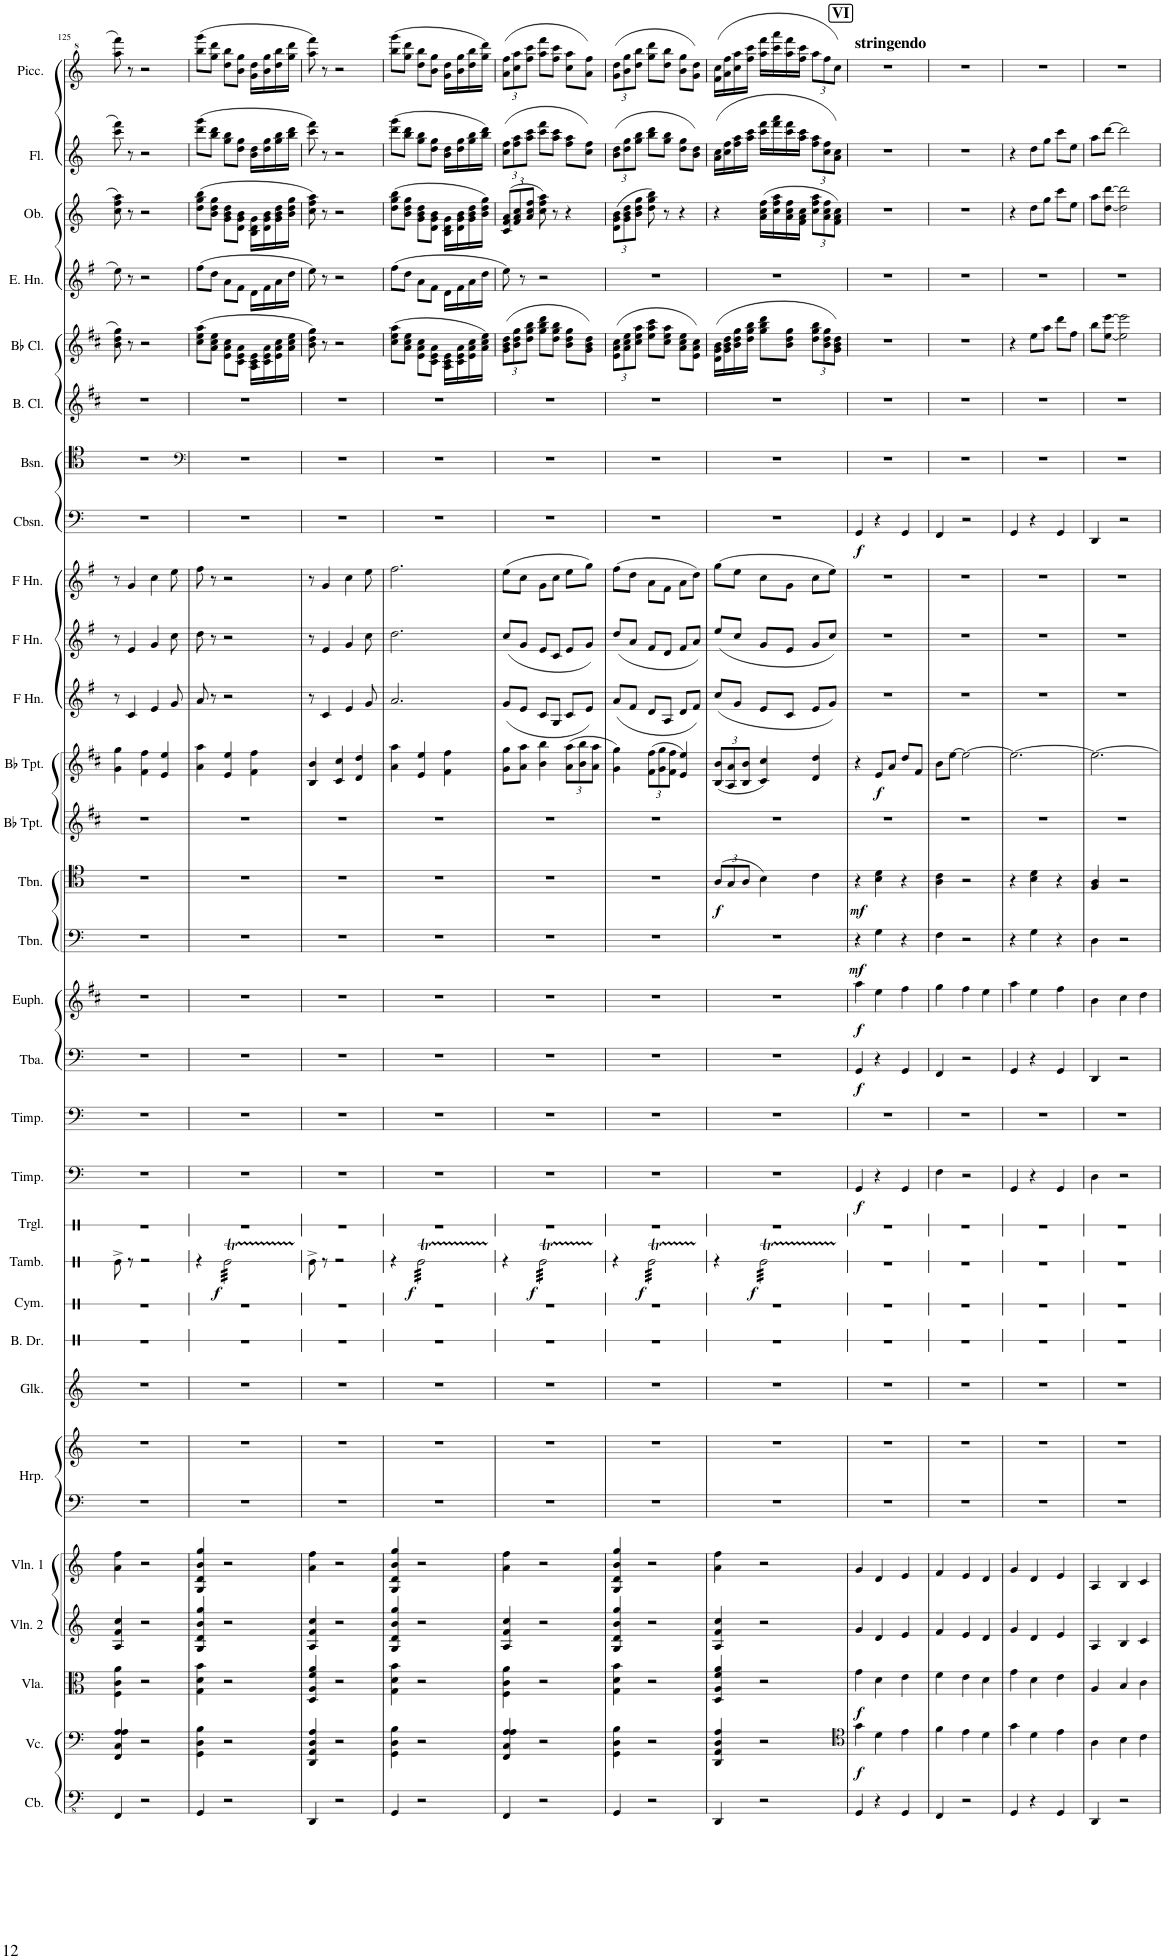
**kern	**kern	**dynam	**kern	**dynam	**kern	**kern	**kern	**kern	**kern	**kern	**kern	**kern	**dynam	**kern	**kern	**dynam	**kern	**kern	**dynam	**kern	**dynam	**kern	**dynam	**kern	**dynam	**kern	**kern	**dynam	**kern	**kern	**kern	**kern	**dynam	**kern	**kern	**kern	**kern	**kern	**kern	**kern
*part30	*part29	*part29	*part28	*part28	*part27	*part26	*part25	*part25	*part24	*part23	*part22	*part21	*part21	*part20	*part19	*part19	*part18	*part17	*part17	*part16	*part16	*part15	*part15	*part14	*part14	*part13	*part12	*part12	*part11	*part10	*part9	*part8	*part8	*part7	*part6	*part5	*part4	*part3	*part2	*part1
*staff31	*staff30	*staff30	*staff29	*staff29	*staff28	*staff27	*staff26	*staff25	*staff24	*staff23	*staff22	*staff21	*staff21	*staff20	*staff19	*staff19	*staff18	*staff17	*staff17	*staff16	*staff16	*staff15	*staff15	*staff14	*staff14	*staff13	*staff12	*staff12	*staff11	*staff10	*staff9	*staff8	*staff8	*staff7	*staff6	*staff5	*staff4	*staff3	*staff2	*staff1
*I"Contrabass	*I"Violoncellos	*	*I"Violas	*	*I"Violins 2	*I"Violins 1	*I"Harps	*	*I"Glockenspiel	*I"Bass Drum	*I"Cymbal	*I"Tambourine	*	*I"Triangle	*I"Timpani	*	*I"Timpani	*I"Tuba	*	*I"Euphonium	*	*I"Bass Trombone	*	*I"Tenor Trombones	*	*I"Bb Trumpet III IV	*I"Bb Trumpet I II	*	*I"F Horn V VI	*I"F Horn III IV	*I"F Horn I II	*I"Contrabassoon	*	*I"Bassoons	*I"Bass Clarinet	*I"Bb Clarinets	*I"English Horn	*I"Oboes	*I"Flutes	*I"Piccolos
*I'Cb.	*I'Vc.	*	*I'Vla.	*	*I'Vln. 2	*I'Vln. 1	*I'Hrp.	*	*I'Glk.	*I'B. Dr.	*I'Cym.	*I'Tamb.	*	*I'Trgl.	*I'Timp.	*	*I'Timp.	*I'Tba.	*	*I'Euph.	*	*I'Tbn.	*	*I'Tbn.	*	*I'Bb Tpt.	*I'Bb Tpt.	*	*I'F Hn.	*I'F Hn.	*I'F Hn.	*I'Cbsn.	*	*I'Bsn.	*I'B. Cl.	*I'Bb Cl.	*I'E. Hn.	*I'Ob.	*I'Fl.	*I'Picc.
!!LO:PB:g=z
*clefFv4	*clefF4	*	*clefC3	*	*clefG2	*clefG2	*clefF4	*clefG2	*clefG2	*clefX	*clefX	*clefX	*	*clefX	*clefF4	*	*clefF4	*clefF4	*	*clefG2	*	*clefF4	*	*clefC4	*	*clefG2	*clefG2	*	*clefG2	*clefG2	*clefG2	*clefF4	*	*clefC4	*clefG2	*clefG2	*clefG2	*clefG2	*clefG2	*clefG^2
*Trd7c12	*	*	*	*	*	*	*	*	*Trd-14c-24	*	*	*	*	*	*	*	*	*	*	*Trd8c14	*	*	*	*	*	*Trd1c2	*Trd1c2	*	*Trd4c7	*Trd4c7	*Trd4c7	*Trd7c12	*	*	*Trd8c14	*Trd1c2	*Trd4c7	*	*	*Trd-7c-12
*k[]	*k[]	*	*k[]	*	*k[]	*k[]	*k[]	*k[]	*k[]	*k[]	*k[]	*k[]	*	*k[]	*k[]	*	*k[]	*k[]	*	*k[f#c#]	*	*k[]	*	*k[]	*	*k[f#c#]	*k[f#c#]	*	*k[f#]	*k[f#]	*k[f#]	*k[]	*	*k[]	*k[f#c#]	*k[f#c#]	*k[f#]	*k[]	*k[]	*k[]
*M3/4	*M3/4	*	*M3/4	*	*M3/4	*M3/4	*M3/4	*M3/4	*M3/4	*M3/4	*M3/4	*M3/4	*	*M3/4	*M3/4	*	*M3/4	*M3/4	*	*M3/4	*	*M3/4	*	*M3/4	*	*M3/4	*M3/4	*	*M3/4	*M3/4	*M3/4	*M3/4	*	*M3/4	*M3/4	*M3/4	*M3/4	*M3/4	*M3/4	*M3/4
=125	=125	=125	=125	=125	=125	=125	=125	=125	=125	=125	=125	=125	=125	=125	=125	=125	=125	=125	=125	=125	=125	=125	=125	=125	=125	=125	=125	=125	=125	=125	=125	=125	=125	=125	=125	=125	=125	=125	=125	=125
4FFF/	4FF/ 4C/ 4A/ 4A/	.	4F\ 4c\ 4a\	.	4A/ 4f/ 4cc/	4a\ 4ff\	2.r	2.r	2.r	2.r	2.r	8Re^\	.	2.r	2.r	.	2.r	2.r	.	2.r	.	2.r	.	2.r	.	2.r	4g\ 4gg\	.	8r	8r	8r	2.r	.	2.r	2.r	8b\ 8dd\ 8gg\	8ee\	8cc\ 8ff\ 8aa\	8ccc\ 8fff\	8aaa\ 8ffff\
.	.	.	.	.	.	.	.	.	.	.	.	8r	.	.	.	.	.	.	.	.	.	.	.	.	.	.	.	.	4c/	4e/	4g/	.	.	.	.	8r	8r	8r	8r	8r
2r	2r	.	2r	.	2r	2r	.	.	.	.	.	2r	.	.	.	.	.	.	.	.	.	.	.	.	.	.	4f#\ 4ff#\	.	.	.	.	.	.	.	.	2r	2r	2r	2r	2r
.	.	.	.	.	.	.	.	.	.	.	.	.	.	.	.	.	.	.	.	.	.	.	.	.	.	.	.	.	4e/	4g/	4cc\	.	.	.	.	.	.	.	.	.
.	.	.	.	.	.	.	.	.	.	.	.	.	.	.	.	.	.	.	.	.	.	.	.	.	.	.	4e/ 4ee/	.	.	.	.	.	.	.	.	.	.	.	.	.
.	.	.	.	.	.	.	.	.	.	.	.	.	.	.	.	.	.	.	.	.	.	.	.	.	.	.	.	.	8g/	8cc\	8ee\	.	.	.	.	.	.	.	.	.
=126	=126	=126	=126	=126	=126	=126	=126	=126	=126	=126	=126	=126	=126	=126	=126	=126	=126	=126	=126	=126	=126	=126	=126	=126	=126	=126	=126	=126	=126	=126	=126	=126	=126	=126	=126	=126	=126	=126	=126	=126
*	*	*	*	*	*	*	*	*	*	*	*	*	*	*	*	*	*	*	*	*	*	*	*	*	*	*	*	*	*	*	*	*	*	*clefF4	*	*	*	*	*	*
4GGG/	4GG\ 4D\ 4B\	.	4G\ 4d\ 4b\	.	4G/ 4d/ 4b/ 4gg/	4G/ 4d/ 4b/ 4gg/	2.r	2.r	2.r	2.r	2.r	4r	.	2.r	2.r	.	2.r	2.r	.	2.r	.	2.r	.	2.r	.	2.r	4a\ 4aa\	.	8a/	8dd\	8ff#\	2.r	.	2.r	2.r	(8cc#\ 8ee\ 8aa\L	(8ff#\L	(8dd\ 8gg\ 8bb\L	(8ddd\ 8ggg\L	(8bbb\ 8gggg\L
.	.	.	.	.	.	.	.	.	.	.	.	.	.	.	.	.	.	.	.	.	.	.	.	.	.	.	.	.	8r	8r	8r	.	.	.	.	8a\ 8cc#\ 8ee\J	8dd\J	8b\ 8dd\ 8gg\J	8bb\ 8ddd\J	8ggg\ 8dddd\J
!	!	!	!	!	!	!	!	!	!	!	!	!	!LO:DY:b	!	!	!	!	!	!	!	!	!	!	!	!	!	!	!	!	!	!	!	!	!	!	!	!	!	!	!
*	*	*	*	*	*	*	*	*	*	*	*	*tremolo	*	*	*	*	*	*	*	*	*	*	*	*	*	*	*	*	*	*	*	*	*	*	*	*	*	*	*	*
2r	2r	.	2r	.	2r	2r	.	.	.	.	.	32Ret\LLL	f	.	.	.	.	.	.	.	.	.	.	.	.	.	4e/ 4ee/	.	2r	2r	2r	.	.	.	.	8e\ 8a\ 8cc#\L	8a\L	8g\ 8b\ 8dd\L	8gg\ 8bb\L	8ddd\ 8bbb\L
.	.	.	.	.	.	.	.	.	.	.	.	32Ret\	.	.	.	.	.	.	.	.	.	.	.	.	.	.	.	.	.	.	.	.	.	.	.	.	.	.	.	.
.	.	.	.	.	.	.	.	.	.	.	.	32Ret\	.	.	.	.	.	.	.	.	.	.	.	.	.	.	.	.	.	.	.	.	.	.	.	.	.	.	.	.
.	.	.	.	.	.	.	.	.	.	.	.	32Ret\	.	.	.	.	.	.	.	.	.	.	.	.	.	.	.	.	.	.	.	.	.	.	.	.	.	.	.	.
.	.	.	.	.	.	.	.	.	.	.	.	32Ret\	.	.	.	.	.	.	.	.	.	.	.	.	.	.	.	.	.	.	.	.	.	.	.	8c#\ 8e\ 8a\J	8f#\J	8d\ 8g\ 8b\J	8dd\ 8gg\J	8bb\ 8ggg\J
.	.	.	.	.	.	.	.	.	.	.	.	32Ret\	.	.	.	.	.	.	.	.	.	.	.	.	.	.	.	.	.	.	.	.	.	.	.	.	.	.	.	.
.	.	.	.	.	.	.	.	.	.	.	.	32Ret\	.	.	.	.	.	.	.	.	.	.	.	.	.	.	.	.	.	.	.	.	.	.	.	.	.	.	.	.
.	.	.	.	.	.	.	.	.	.	.	.	32Ret\	.	.	.	.	.	.	.	.	.	.	.	.	.	.	.	.	.	.	.	.	.	.	.	.	.	.	.	.
.	.	.	.	.	.	.	.	.	.	.	.	32Ret\	.	.	.	.	.	.	.	.	.	.	.	.	.	.	4f#\ 4ff#\	.	.	.	.	.	.	.	.	16A\ 16c#\ 16e\LL	16d\LL	16B\ 16d\ 16g\LL	16b\ 16dd\LL	16gg\ 16ddd\LL
.	.	.	.	.	.	.	.	.	.	.	.	32Ret\	.	.	.	.	.	.	.	.	.	.	.	.	.	.	.	.	.	.	.	.	.	.	.	.	.	.	.	.
.	.	.	.	.	.	.	.	.	.	.	.	32Ret\	.	.	.	.	.	.	.	.	.	.	.	.	.	.	.	.	.	.	.	.	.	.	.	16c#\ 16e\ 16a\	16f#\	16d\ 16g\ 16b\	16dd\ 16gg\	16bb\ 16ggg\
.	.	.	.	.	.	.	.	.	.	.	.	32Ret\	.	.	.	.	.	.	.	.	.	.	.	.	.	.	.	.	.	.	.	.	.	.	.	.	.	.	.	.
.	.	.	.	.	.	.	.	.	.	.	.	32Ret\	.	.	.	.	.	.	.	.	.	.	.	.	.	.	.	.	.	.	.	.	.	.	.	16e\ 16a\ 16cc#\	16a\	16g\ 16b\ 16dd\	16gg\ 16bb\	16ddd\ 16bbb\
.	.	.	.	.	.	.	.	.	.	.	.	32Ret\	.	.	.	.	.	.	.	.	.	.	.	.	.	.	.	.	.	.	.	.	.	.	.	.	.	.	.	.
.	.	.	.	.	.	.	.	.	.	.	.	32Ret\	.	.	.	.	.	.	.	.	.	.	.	.	.	.	.	.	.	.	.	.	.	.	.	16a\ 16cc#\ 16ee\JJ	16dd\JJ	16b\ 16dd\ 16gg\JJ	16bb\ 16ddd\JJ	16ggg\ 16dddd\JJ
.	.	.	.	.	.	.	.	.	.	.	.	32Ret\JJJ	.	.	.	.	.	.	.	.	.	.	.	.	.	.	.	.	.	.	.	.	.	.	.	.	.	.	.	.
*	*	*	*	*	*	*	*	*	*	*	*	*Xtremolo	*	*	*	*	*	*	*	*	*	*	*	*	*	*	*	*	*	*	*	*	*	*	*	*	*	*	*	*
=127	=127	=127	=127	=127	=127	=127	=127	=127	=127	=127	=127	=127	=127	=127	=127	=127	=127	=127	=127	=127	=127	=127	=127	=127	=127	=127	=127	=127	=127	=127	=127	=127	=127	=127	=127	=127	=127	=127	=127	=127
4DDD/	4DD/ 4AA/ 4D/ 4A/	.	4D/ 4A/ 4f/ 4a/	.	4A/ 4f/ 4cc/	4a\ 4ff\	2.r	2.r	2.r	2.r	2.r	8Re^\	.	2.r	2.r	.	2.r	2.r	.	2.r	.	2.r	.	2.r	.	2.r	4B/ 4b/	.	8r	8r	8r	2.r	.	2.r	2.r	8b\ 8dd\ 8gg\)	8ee\)	8cc\ 8ff\ 8aa\)	8ccc\ 8fff\)	8aaa\ 8ffff\)
.	.	.	.	.	.	.	.	.	.	.	.	8r	.	.	.	.	.	.	.	.	.	.	.	.	.	.	.	.	4c/	4e/	4g/	.	.	.	.	8r	8r	8r	8r	8r
2r	2r	.	2r	.	2r	2r	.	.	.	.	.	2r	.	.	.	.	.	.	.	.	.	.	.	.	.	.	4c#/ 4cc#/	.	.	.	.	.	.	.	.	2r	2r	2r	2r	2r
.	.	.	.	.	.	.	.	.	.	.	.	.	.	.	.	.	.	.	.	.	.	.	.	.	.	.	.	.	4e/	4g/	4cc\	.	.	.	.	.	.	.	.	.
.	.	.	.	.	.	.	.	.	.	.	.	.	.	.	.	.	.	.	.	.	.	.	.	.	.	.	4d/ 4dd/	.	.	.	.	.	.	.	.	.	.	.	.	.
.	.	.	.	.	.	.	.	.	.	.	.	.	.	.	.	.	.	.	.	.	.	.	.	.	.	.	.	.	8g/	8cc\	8ee\	.	.	.	.	.	.	.	.	.
=128	=128	=128	=128	=128	=128	=128	=128	=128	=128	=128	=128	=128	=128	=128	=128	=128	=128	=128	=128	=128	=128	=128	=128	=128	=128	=128	=128	=128	=128	=128	=128	=128	=128	=128	=128	=128	=128	=128	=128	=128
4GGG/	4GG\ 4D\ 4B\	.	4G\ 4d\ 4b\	.	4G/ 4d/ 4b/ 4gg/	4G/ 4d/ 4b/ 4gg/	2.r	2.r	2.r	2.r	2.r	4r	.	2.r	2.r	.	2.r	2.r	.	2.r	.	2.r	.	2.r	.	2.r	4a\ 4aa\	.	2.a/	2.dd\	2.ff#\	2.r	.	2.r	2.r	(8cc#\ 8ee\ 8aa\L	(8ff#\L	(8dd\ 8gg\ 8bb\L	(8ddd\ 8ggg\L	(8bbb\ 8gggg\L
.	.	.	.	.	.	.	.	.	.	.	.	.	.	.	.	.	.	.	.	.	.	.	.	.	.	.	.	.	.	.	.	.	.	.	.	8a\ 8cc#\ 8ee\J	8dd\J	8b\ 8dd\ 8gg\J	8bb\ 8ddd\J	8ggg\ 8dddd\J
!	!	!	!	!	!	!	!	!	!	!	!	!	!LO:DY:b	!	!	!	!	!	!	!	!	!	!	!	!	!	!	!	!	!	!	!	!	!	!	!	!	!	!	!
*	*	*	*	*	*	*	*	*	*	*	*	*tremolo	*	*	*	*	*	*	*	*	*	*	*	*	*	*	*	*	*	*	*	*	*	*	*	*	*	*	*	*
2r	2r	.	2r	.	2r	2r	.	.	.	.	.	32Ret\LLL	f	.	.	.	.	.	.	.	.	.	.	.	.	.	4e/ 4ee/	.	.	.	.	.	.	.	.	8e\ 8a\ 8cc#\L	8a\L	8g\ 8b\ 8dd\L	8gg\ 8bb\L	8ddd\ 8bbb\L
.	.	.	.	.	.	.	.	.	.	.	.	32Ret\	.	.	.	.	.	.	.	.	.	.	.	.	.	.	.	.	.	.	.	.	.	.	.	.	.	.	.	.
.	.	.	.	.	.	.	.	.	.	.	.	32Ret\	.	.	.	.	.	.	.	.	.	.	.	.	.	.	.	.	.	.	.	.	.	.	.	.	.	.	.	.
.	.	.	.	.	.	.	.	.	.	.	.	32Ret\	.	.	.	.	.	.	.	.	.	.	.	.	.	.	.	.	.	.	.	.	.	.	.	.	.	.	.	.
.	.	.	.	.	.	.	.	.	.	.	.	32Ret\	.	.	.	.	.	.	.	.	.	.	.	.	.	.	.	.	.	.	.	.	.	.	.	8c#\ 8e\ 8a\J	8f#\J	8d\ 8g\ 8b\J	8dd\ 8gg\J	8bb\ 8ggg\J
.	.	.	.	.	.	.	.	.	.	.	.	32Ret\	.	.	.	.	.	.	.	.	.	.	.	.	.	.	.	.	.	.	.	.	.	.	.	.	.	.	.	.
.	.	.	.	.	.	.	.	.	.	.	.	32Ret\	.	.	.	.	.	.	.	.	.	.	.	.	.	.	.	.	.	.	.	.	.	.	.	.	.	.	.	.
.	.	.	.	.	.	.	.	.	.	.	.	32Ret\	.	.	.	.	.	.	.	.	.	.	.	.	.	.	.	.	.	.	.	.	.	.	.	.	.	.	.	.
.	.	.	.	.	.	.	.	.	.	.	.	32Ret\	.	.	.	.	.	.	.	.	.	.	.	.	.	.	4f#\ 4ff#\	.	.	.	.	.	.	.	.	16A\ 16c#\ 16e\LL	16d\LL	16B\ 16d\ 16g\LL	16b\ 16dd\LL	16gg\ 16ddd\LL
.	.	.	.	.	.	.	.	.	.	.	.	32Ret\	.	.	.	.	.	.	.	.	.	.	.	.	.	.	.	.	.	.	.	.	.	.	.	.	.	.	.	.
.	.	.	.	.	.	.	.	.	.	.	.	32Ret\	.	.	.	.	.	.	.	.	.	.	.	.	.	.	.	.	.	.	.	.	.	.	.	16c#\ 16e\ 16a\	16f#\	16d\ 16g\ 16b\	16dd\ 16gg\	16bb\ 16ggg\
.	.	.	.	.	.	.	.	.	.	.	.	32Ret\	.	.	.	.	.	.	.	.	.	.	.	.	.	.	.	.	.	.	.	.	.	.	.	.	.	.	.	.
.	.	.	.	.	.	.	.	.	.	.	.	32Ret\	.	.	.	.	.	.	.	.	.	.	.	.	.	.	.	.	.	.	.	.	.	.	.	16e\ 16a\ 16cc#\	16a\	16g\ 16b\ 16dd\	16gg\ 16bb\	16ddd\ 16bbb\
.	.	.	.	.	.	.	.	.	.	.	.	32Ret\	.	.	.	.	.	.	.	.	.	.	.	.	.	.	.	.	.	.	.	.	.	.	.	.	.	.	.	.
.	.	.	.	.	.	.	.	.	.	.	.	32Ret\	.	.	.	.	.	.	.	.	.	.	.	.	.	.	.	.	.	.	.	.	.	.	.	16a\ 16cc#\ 16ee\JJ)	16dd\JJ	16b\ 16dd\ 16gg\JJ)	16bb\ 16ddd\JJ)	16ggg\ 16dddd\JJ)
.	.	.	.	.	.	.	.	.	.	.	.	32Ret\JJJ	.	.	.	.	.	.	.	.	.	.	.	.	.	.	.	.	.	.	.	.	.	.	.	.	.	.	.	.
=129	=129	=129	=129	=129	=129	=129	=129	=129	=129	=129	=129	=129	=129	=129	=129	=129	=129	=129	=129	=129	=129	=129	=129	=129	=129	=129	=129	=129	=129	=129	=129	=129	=129	=129	=129	=129	=129	=129	=129	=129
*	*	*	*	*	*	*	*	*	*	*	*	*	*	*	*	*	*	*	*	*	*	*	*	*	*	*	*	*	*	*	*	*	*	*	*	*Xbrackettup	*	*Xbrackettup	*Xbrackettup	*Xbrackettup
4FFF/	4FF/ 4C/ 4A/ 4A/	.	4F\ 4c\ 4a\	.	4A/ 4f/ 4cc/	4a\ 4ff\	2.r	2.r	2.r	2.r	2.r	4r	.	2.r	2.r	.	2.r	2.r	.	2.r	.	2.r	.	2.r	.	2.r	8g\ 8gg\L	.	(8g/L	(8cc/L	(8ee\L	2.r	.	2.r	2.r	(12g\ 12b\ 12dd\L	8ee\)	(12c/ 12f/ 12a/L	(12cc\ 12ff\L	(12aa\ 12fff\L
.	.	.	.	.	.	.	.	.	.	.	.	.	.	.	.	.	.	.	.	.	.	.	.	.	.	.	.	.	.	.	.	.	.	.	.	12b\ 12dd\ 12gg\	.	12f/ 12a/ 12cc/	12ff\ 12aa\	12ccc\ 12aaa\
.	.	.	.	.	.	.	.	.	.	.	.	.	.	.	.	.	.	.	.	.	.	.	.	.	.	.	8a\ 8aa\J	.	8e/J	8g/J	8cc\J	.	.	.	.	.	8r	.	.	.
.	.	.	.	.	.	.	.	.	.	.	.	.	.	.	.	.	.	.	.	.	.	.	.	.	.	.	.	.	.	.	.	.	.	.	.	12dd\ 12gg\ 12bb\J	.	12a/ 12cc/ 12ff/J	12aa\ 12ccc\J	12fff\ 12cccc\J
!	!	!	!	!	!	!	!	!	!	!	!	!	!LO:DY:b	!	!	!	!	!	!	!	!	!	!	!	!	!	!	!	!	!	!	!	!	!	!	!	!	!	!	!
2r	2r	.	2r	.	2r	2r	.	.	.	.	.	32Ret\LLL	f	.	.	.	.	.	.	.	.	.	.	.	.	.	4b\ 4bb\	.	8c/L	8e/L	8g\L	.	.	.	.	8gg\ 8bb\ 8ddd\L	2r	8cc\ 8ff\ 8aa\)	8ccc\ 8fff\L	8aaa\ 8ffff\L
.	.	.	.	.	.	.	.	.	.	.	.	32Ret\	.	.	.	.	.	.	.	.	.	.	.	.	.	.	.	.	.	.	.	.	.	.	.	.	.	.	.	.
.	.	.	.	.	.	.	.	.	.	.	.	32Ret\	.	.	.	.	.	.	.	.	.	.	.	.	.	.	.	.	.	.	.	.	.	.	.	.	.	.	.	.
.	.	.	.	.	.	.	.	.	.	.	.	32Ret\	.	.	.	.	.	.	.	.	.	.	.	.	.	.	.	.	.	.	.	.	.	.	.	.	.	.	.	.
.	.	.	.	.	.	.	.	.	.	.	.	32Ret\	.	.	.	.	.	.	.	.	.	.	.	.	.	.	.	.	8G/J	8c/J	8cc\J	.	.	.	.	8dd\ 8gg\ 8bb\J	.	8r	8aa\ 8ccc\J	8fff\ 8cccc\J
.	.	.	.	.	.	.	.	.	.	.	.	32Ret\	.	.	.	.	.	.	.	.	.	.	.	.	.	.	.	.	.	.	.	.	.	.	.	.	.	.	.	.
.	.	.	.	.	.	.	.	.	.	.	.	32Ret\	.	.	.	.	.	.	.	.	.	.	.	.	.	.	.	.	.	.	.	.	.	.	.	.	.	.	.	.
.	.	.	.	.	.	.	.	.	.	.	.	32Ret\	.	.	.	.	.	.	.	.	.	.	.	.	.	.	.	.	.	.	.	.	.	.	.	.	.	.	.	.
*	*	*	*	*	*	*	*	*	*	*	*	*	*	*	*	*	*	*	*	*	*	*	*	*	*	*	*Xbrackettup	*	*	*	*	*	*	*	*	*	*	*	*	*
.	.	.	.	.	.	.	.	.	.	.	.	32Ret\	.	.	.	.	.	.	.	.	.	.	.	.	.	.	(12a\ 12aa\L	.	8c/L	8e/L	8ee\L	.	.	.	.	8b\ 8dd\ 8gg\L	.	4r	8ff\ 8aa\L	8ccc\ 8aaa\L
.	.	.	.	.	.	.	.	.	.	.	.	32Ret\	.	.	.	.	.	.	.	.	.	.	.	.	.	.	.	.	.	.	.	.	.	.	.	.	.	.	.	.
.	.	.	.	.	.	.	.	.	.	.	.	32Ret\	.	.	.	.	.	.	.	.	.	.	.	.	.	.	.	.	.	.	.	.	.	.	.	.	.	.	.	.
.	.	.	.	.	.	.	.	.	.	.	.	.	.	.	.	.	.	.	.	.	.	.	.	.	.	.	12b\ 12bb\	.	.	.	.	.	.	.	.	.	.	.	.	.
.	.	.	.	.	.	.	.	.	.	.	.	32Ret\	.	.	.	.	.	.	.	.	.	.	.	.	.	.	.	.	.	.	.	.	.	.	.	.	.	.	.	.
.	.	.	.	.	.	.	.	.	.	.	.	32Ret\	.	.	.	.	.	.	.	.	.	.	.	.	.	.	.	.	8e/J)	8g/J)	8gg\J)	.	.	.	.	8g\ 8b\ 8dd\J)	.	.	8cc\ 8ff\J)	8aa\ 8fff\J)
.	.	.	.	.	.	.	.	.	.	.	.	32Ret\	.	.	.	.	.	.	.	.	.	.	.	.	.	.	.	.	.	.	.	.	.	.	.	.	.	.	.	.
.	.	.	.	.	.	.	.	.	.	.	.	.	.	.	.	.	.	.	.	.	.	.	.	.	.	.	12a\ 12aa\J	.	.	.	.	.	.	.	.	.	.	.	.	.
.	.	.	.	.	.	.	.	.	.	.	.	32Ret\	.	.	.	.	.	.	.	.	.	.	.	.	.	.	.	.	.	.	.	.	.	.	.	.	.	.	.	.
.	.	.	.	.	.	.	.	.	.	.	.	32Ret\JJJ	.	.	.	.	.	.	.	.	.	.	.	.	.	.	.	.	.	.	.	.	.	.	.	.	.	.	.	.
=130	=130	=130	=130	=130	=130	=130	=130	=130	=130	=130	=130	=130	=130	=130	=130	=130	=130	=130	=130	=130	=130	=130	=130	=130	=130	=130	=130	=130	=130	=130	=130	=130	=130	=130	=130	=130	=130	=130	=130	=130
4GGG/	4GG\ 4D\ 4B\	.	4G\ 4d\ 4b\	.	4G/ 4d/ 4b/ 4gg/	4G/ 4d/ 4b/ 4gg/	2.r	2.r	2.r	2.r	2.r	4r	.	2.r	2.r	.	2.r	2.r	.	2.r	.	2.r	.	2.r	.	2.r	4g\ 4gg\)	.	(8a/L	(8dd/L	(8ff#\L	2.r	.	2.r	2.r	(12e\ 12a\ 12cc#\L	2.r	(12d\ 12g\ 12b\L	(12b\ 12dd\L	(12gg\ 12ddd\L
.	.	.	.	.	.	.	.	.	.	.	.	.	.	.	.	.	.	.	.	.	.	.	.	.	.	.	.	.	.	.	.	.	.	.	.	12a\ 12cc#\ 12ee\	.	12g\ 12b\ 12dd\	12dd\ 12gg\	12bb\ 12ggg\
.	.	.	.	.	.	.	.	.	.	.	.	.	.	.	.	.	.	.	.	.	.	.	.	.	.	.	.	.	8f#/J	8a/J	8dd\J	.	.	.	.	.	.	.	.	.
.	.	.	.	.	.	.	.	.	.	.	.	.	.	.	.	.	.	.	.	.	.	.	.	.	.	.	.	.	.	.	.	.	.	.	.	12cc#\ 12ee\ 12aa\J	.	12b\ 12dd\ 12gg\J	12gg\ 12bb\J	12ddd\ 12bbb\J
!	!	!	!	!	!	!	!	!	!	!	!	!	!LO:DY:b	!	!	!	!	!	!	!	!	!	!	!	!	!	!	!	!	!	!	!	!	!	!	!	!	!	!	!
2r	2r	.	2r	.	2r	2r	.	.	.	.	.	32Ret\LLL	f	.	.	.	.	.	.	.	.	.	.	.	.	.	(12f#\ 12ff#\L	.	8d/L	8f#/L	8a\L	.	.	.	.	8ee\ 8aa\ 8ccc#\L	.	8dd\ 8gg\ 8bb\)	8bb\ 8ddd\L	8ggg\ 8dddd\L
.	.	.	.	.	.	.	.	.	.	.	.	32Ret\	.	.	.	.	.	.	.	.	.	.	.	.	.	.	.	.	.	.	.	.	.	.	.	.	.	.	.	.
.	.	.	.	.	.	.	.	.	.	.	.	32Ret\	.	.	.	.	.	.	.	.	.	.	.	.	.	.	.	.	.	.	.	.	.	.	.	.	.	.	.	.
.	.	.	.	.	.	.	.	.	.	.	.	.	.	.	.	.	.	.	.	.	.	.	.	.	.	.	12g\ 12gg\	.	.	.	.	.	.	.	.	.	.	.	.	.
.	.	.	.	.	.	.	.	.	.	.	.	32Ret\	.	.	.	.	.	.	.	.	.	.	.	.	.	.	.	.	.	.	.	.	.	.	.	.	.	.	.	.
.	.	.	.	.	.	.	.	.	.	.	.	32Ret\	.	.	.	.	.	.	.	.	.	.	.	.	.	.	.	.	8A/J	8d/J	8f#\J	.	.	.	.	8cc#\ 8ee\ 8aa\J	.	8r	8gg\ 8bb\J	8ddd\ 8bbb\J
.	.	.	.	.	.	.	.	.	.	.	.	32Ret\	.	.	.	.	.	.	.	.	.	.	.	.	.	.	.	.	.	.	.	.	.	.	.	.	.	.	.	.
.	.	.	.	.	.	.	.	.	.	.	.	.	.	.	.	.	.	.	.	.	.	.	.	.	.	.	12f#\ 12ff#\J	.	.	.	.	.	.	.	.	.	.	.	.	.
.	.	.	.	.	.	.	.	.	.	.	.	32Ret\	.	.	.	.	.	.	.	.	.	.	.	.	.	.	.	.	.	.	.	.	.	.	.	.	.	.	.	.
.	.	.	.	.	.	.	.	.	.	.	.	32Ret\	.	.	.	.	.	.	.	.	.	.	.	.	.	.	.	.	.	.	.	.	.	.	.	.	.	.	.	.
.	.	.	.	.	.	.	.	.	.	.	.	32Ret\	.	.	.	.	.	.	.	.	.	.	.	.	.	.	4e/ 4ee/)	.	8d/L	8f#/L	8a\L	.	.	.	.	8a\ 8cc#\ 8ee\L	.	4r	8dd\ 8gg\L	8bb\ 8ggg\L
.	.	.	.	.	.	.	.	.	.	.	.	32Ret\	.	.	.	.	.	.	.	.	.	.	.	.	.	.	.	.	.	.	.	.	.	.	.	.	.	.	.	.
.	.	.	.	.	.	.	.	.	.	.	.	32Ret\	.	.	.	.	.	.	.	.	.	.	.	.	.	.	.	.	.	.	.	.	.	.	.	.	.	.	.	.
.	.	.	.	.	.	.	.	.	.	.	.	32Ret\	.	.	.	.	.	.	.	.	.	.	.	.	.	.	.	.	.	.	.	.	.	.	.	.	.	.	.	.
.	.	.	.	.	.	.	.	.	.	.	.	32Ret\	.	.	.	.	.	.	.	.	.	.	.	.	.	.	.	.	8f#/J)	8a/J)	8dd\J)	.	.	.	.	8e\ 8a\ 8cc#\J)	.	.	8b\ 8dd\J)	8gg\ 8ddd\J)
.	.	.	.	.	.	.	.	.	.	.	.	32Ret\	.	.	.	.	.	.	.	.	.	.	.	.	.	.	.	.	.	.	.	.	.	.	.	.	.	.	.	.
.	.	.	.	.	.	.	.	.	.	.	.	32Ret\	.	.	.	.	.	.	.	.	.	.	.	.	.	.	.	.	.	.	.	.	.	.	.	.	.	.	.	.
.	.	.	.	.	.	.	.	.	.	.	.	32Ret\JJJ	.	.	.	.	.	.	.	.	.	.	.	.	.	.	.	.	.	.	.	.	.	.	.	.	.	.	.	.
=131	=131	=131	=131	=131	=131	=131	=131	=131	=131	=131	=131	=131	=131	=131	=131	=131	=131	=131	=131	=131	=131	=131	=131	=131	=131	=131	=131	=131	=131	=131	=131	=131	=131	=131	=131	=131	=131	=131	=131	=131
*	*	*	*	*	*	*	*	*	*	*	*	*	*	*	*	*	*	*	*	*	*	*	*	*Xbrackettup	*	*	*	*	*	*	*	*	*	*	*	*	*	*	*	*
!	!	!	!	!	!	!	!	!	!	!	!	!	!	!	!	!	!	!	!	!	!	!	!	!	!LO:DY:b	!	!	!	!	!	!	!	!	!	!	!	!	!	!	!
4DDD/	4DD/ 4AA/ 4D/ 4A/	.	4D/ 4A/ 4f/ 4a/	.	4A/ 4f/ 4cc/	4a\ 4ff\	2.r	2.r	2.r	2.r	2.r	4r	.	2.r	2.r	.	2.r	2.r	.	2.r	.	2.r	.	(12A/L	f	2.r	(12B/ 12b/L	.	(8cc/L	(8ee/L	(8gg\L	2.r	.	2.r	2.r	(16d\ 16g\ 16b\LL	2.r	4r	(16a\ 16cc\LL	(16ff\ 16ccc\LL
.	.	.	.	.	.	.	.	.	.	.	.	.	.	.	.	.	.	.	.	.	.	.	.	.	.	.	.	.	.	.	.	.	.	.	.	16g\ 16b\ 16dd\	.	.	16cc\ 16ff\	16aa\ 16fff\
.	.	.	.	.	.	.	.	.	.	.	.	.	.	.	.	.	.	.	.	.	.	.	.	12G/	.	.	12A/ 12a/	.	.	.	.	.	.	.	.	.	.	.	.	.
.	.	.	.	.	.	.	.	.	.	.	.	.	.	.	.	.	.	.	.	.	.	.	.	.	.	.	.	.	8g/J	8cc/J	8ee\J	.	.	.	.	16b\ 16dd\ 16gg\	.	.	16ff\ 16aa\	16ccc\ 16aaa\
.	.	.	.	.	.	.	.	.	.	.	.	.	.	.	.	.	.	.	.	.	.	.	.	12A/J	.	.	12B/ 12b/J	.	.	.	.	.	.	.	.	.	.	.	.	.
.	.	.	.	.	.	.	.	.	.	.	.	.	.	.	.	.	.	.	.	.	.	.	.	.	.	.	.	.	.	.	.	.	.	.	.	16dd\ 16gg\ 16bb\JJ	.	.	16aa\ 16ccc\JJ	16fff\ 16cccc\JJ
!	!	!	!	!	!	!	!	!	!	!	!	!	!LO:DY:b	!	!	!	!	!	!	!	!	!	!	!	!	!	!	!	!	!	!	!	!	!	!	!	!	!	!	!
2r	2r	.	2r	.	2r	2r	.	.	.	.	.	32Ret\LLL	f	.	.	.	.	.	.	.	.	.	.	4B\)	.	.	4c#/ 4cc#/)	.	8e/L	8g/L	8cc\L	.	.	.	.	8gg\ 8bb\ 8ddd\L	.	(16a\ 16cc\ 16ff\LL	16ccc\ 16fff\LL	16aaa\ 16ffff\LL
.	.	.	.	.	.	.	.	.	.	.	.	32Ret\	.	.	.	.	.	.	.	.	.	.	.	.	.	.	.	.	.	.	.	.	.	.	.	.	.	.	.	.
.	.	.	.	.	.	.	.	.	.	.	.	32Ret\	.	.	.	.	.	.	.	.	.	.	.	.	.	.	.	.	.	.	.	.	.	.	.	.	.	16cc\ 16ff\ 16aa\	16fff\ 16aaa\	16cccc\ 16aaaa\
.	.	.	.	.	.	.	.	.	.	.	.	32Ret\	.	.	.	.	.	.	.	.	.	.	.	.	.	.	.	.	.	.	.	.	.	.	.	.	.	.	.	.
.	.	.	.	.	.	.	.	.	.	.	.	32Ret\	.	.	.	.	.	.	.	.	.	.	.	.	.	.	.	.	8c/J	8e/J	8g\J	.	.	.	.	8b\ 8dd\ 8gg\J	.	16a\ 16cc\ 16ff\	16ccc\ 16fff\	16aaa\ 16ffff\
.	.	.	.	.	.	.	.	.	.	.	.	32Ret\	.	.	.	.	.	.	.	.	.	.	.	.	.	.	.	.	.	.	.	.	.	.	.	.	.	.	.	.
.	.	.	.	.	.	.	.	.	.	.	.	32Ret\	.	.	.	.	.	.	.	.	.	.	.	.	.	.	.	.	.	.	.	.	.	.	.	.	.	16f\ 16a\ 16cc\JJ	16aa\ 16ccc\JJ	16fff\ 16cccc\JJ
.	.	.	.	.	.	.	.	.	.	.	.	32Ret\	.	.	.	.	.	.	.	.	.	.	.	.	.	.	.	.	.	.	.	.	.	.	.	.	.	.	.	.
.	.	.	.	.	.	.	.	.	.	.	.	32Ret\	.	.	.	.	.	.	.	.	.	.	.	4c\	.	.	4d/ 4dd/	.	8e/L	8g/L	8cc\L	.	.	.	.	12dd\ 12gg\ 12bb\L	.	12cc\ 12ff\ 12aa\L	12ff\ 12aa\L	12aaa\L
.	.	.	.	.	.	.	.	.	.	.	.	32Ret\	.	.	.	.	.	.	.	.	.	.	.	.	.	.	.	.	.	.	.	.	.	.	.	.	.	.	.	.
.	.	.	.	.	.	.	.	.	.	.	.	32Ret\	.	.	.	.	.	.	.	.	.	.	.	.	.	.	.	.	.	.	.	.	.	.	.	.	.	.	.	.
.	.	.	.	.	.	.	.	.	.	.	.	.	.	.	.	.	.	.	.	.	.	.	.	.	.	.	.	.	.	.	.	.	.	.	.	12b\ 12dd\ 12gg\	.	12a\ 12cc\ 12ff\	12cc\ 12ff\	12fff\
.	.	.	.	.	.	.	.	.	.	.	.	32Ret\	.	.	.	.	.	.	.	.	.	.	.	.	.	.	.	.	.	.	.	.	.	.	.	.	.	.	.	.
.	.	.	.	.	.	.	.	.	.	.	.	32Ret\	.	.	.	.	.	.	.	.	.	.	.	.	.	.	.	.	8g/J)	8cc/J)	8ee\J)	.	.	.	.	.	.	.	.	.
.	.	.	.	.	.	.	.	.	.	.	.	32Ret\	.	.	.	.	.	.	.	.	.	.	.	.	.	.	.	.	.	.	.	.	.	.	.	.	.	.	.	.
.	.	.	.	.	.	.	.	.	.	.	.	.	.	.	.	.	.	.	.	.	.	.	.	.	.	.	.	.	.	.	.	.	.	.	.	12g\ 12b\ 12dd\J)	.	12f\ 12a\ 12cc\J)	12a\ 12cc\J)	12ccc\J)
.	.	.	.	.	.	.	.	.	.	.	.	32Ret\	.	.	.	.	.	.	.	.	.	.	.	.	.	.	.	.	.	.	.	.	.	.	.	.	.	.	.	.
.	.	.	.	.	.	.	.	.	.	.	.	32Ret\JJJ	.	.	.	.	.	.	.	.	.	.	.	.	.	.	.	.	.	.	.	.	.	.	.	.	.	.	.	.
*	*	*	*	*	*	*	*	*	*	*	*	*Xtremolo	*	*	*	*	*	*	*	*	*	*	*	*	*	*	*	*	*	*	*	*	*	*	*	*	*	*	*	*
=132	=132	=132	=132	=132	=132	=132	=132	=132	=132	=132	=132	=132	=132	=132	=132	=132	=132	=132	=132	=132	=132	=132	=132	=132	=132	=132	=132	=132	=132	=132	=132	=132	=132	=132	=132	=132	=132	=132	=132	=132
!!LO:REH:place=s1:a:B:cj:fs=14:t=VI
*	*clefC4	*	*	*	*	*	*	*	*	*	*	*	*	*	*	*	*	*	*	*	*	*	*	*	*	*	*	*	*	*	*	*	*	*	*	*	*	*	*	*
*	*	*	*	*	*	*	*	*	*	*	*	*	*	*	*	*	*	*	*	*	*	*	*	*	*	*	*	*	*	*	*	*	*	*	*	*	*	*	*	*MM158
!	!	!	!	!	!	!	!	!	!	!	!	!	!	!	!	!	!	!	!	!	!	!	!	!	!	!	!	!	!	!	!	!	!	!	!	!	!	!	!	!LO:TX:a:B:t=stringendo
!	!	!LO:DY:b	!	!LO:DY:b	!	!	!	!	!	!	!	!	!	!	!	!LO:DY:b	!	!	!LO:DY:b	!	!LO:DY:b	!	!LO:DY:b	!	!LO:DY:b	!	!	!	!	!	!	!	!LO:DY:b	!	!	!	!	!	!	!
4GGG/	4g\	f	4g\	f	4g/	4g/	2.r	2.r	2.r	2.r	2.r	2.r	.	2.r	4GG/	f	2.r	4GG/	f	4aa\	f	4r	mf	4r	mf	2.r	4r	.	2.r	2.r	2.r	4GG/	f	2.r	2.r	2.r	2.r	2.r	2.r	2.r
!	!	!	!	!	!	!	!	!	!	!	!	!	!	!	!	!	!	!	!	!	!	!	!	!	!	!	!	!LO:DY:b	!	!	!	!	!	!	!	!	!	!	!	!
4r	4d\	.	4d\	.	4d/	4d/	.	.	.	.	.	.	.	.	4r	.	.	4r	.	4ee\	.	4G\	.	4B\ 4d\	.	.	8e/L	f	.	.	.	4r	.	.	.	.	.	.	.	.
.	.	.	.	.	.	.	.	.	.	.	.	.	.	.	.	.	.	.	.	.	.	.	.	.	.	.	8a/J	.	.	.	.	.	.	.	.	.	.	.	.	.
4GGG/	4e\	.	4e\	.	4e/	4e/	.	.	.	.	.	.	.	.	4GG/	.	.	4GG/	.	4ff#\	.	4r	.	4r	.	.	8dd/L	.	.	.	.	4GG/	.	.	.	.	.	.	.	.
.	.	.	.	.	.	.	.	.	.	.	.	.	.	.	.	.	.	.	.	.	.	.	.	.	.	.	8f#/J	.	.	.	.	.	.	.	.	.	.	.	.	.
=133	=133	=133	=133	=133	=133	=133	=133	=133	=133	=133	=133	=133	=133	=133	=133	=133	=133	=133	=133	=133	=133	=133	=133	=133	=133	=133	=133	=133	=133	=133	=133	=133	=133	=133	=133	=133	=133	=133	=133	=133
4FFF/	4f\	.	4f\	.	4f/	4f/	2.r	2.r	2.r	2.r	2.r	2.r	.	2.r	4F\	.	2.r	4FF/	.	4gg\	.	4F\	.	4A\ 4c\	.	2.r	8b\L	.	2.r	2.r	2.r	4FF/	.	2.r	2.r	2.r	2.r	2.r	2.r	2.r
.	.	.	.	.	.	.	.	.	.	.	.	.	.	.	.	.	.	.	.	.	.	.	.	.	.	.	[8ee\J	.	.	.	.	.	.	.	.	.	.	.	.	.
2r	4e\	.	4e\	.	4e/	4e/	.	.	.	.	.	.	.	.	2r	.	.	2r	.	4ff#\	.	2r	.	2r	.	.	2ee\_	.	.	.	.	2r	.	.	.	.	.	.	.	.
.	4d\	.	4d\	.	4d/	4d/	.	.	.	.	.	.	.	.	.	.	.	.	.	4ee\	.	.	.	.	.	.	.	.	.	.	.	.	.	.	.	.	.	.	.	.
=134	=134	=134	=134	=134	=134	=134	=134	=134	=134	=134	=134	=134	=134	=134	=134	=134	=134	=134	=134	=134	=134	=134	=134	=134	=134	=134	=134	=134	=134	=134	=134	=134	=134	=134	=134	=134	=134	=134	=134	=134
*	*	*	*	*	*	*	*	*	*	*	*	*	*	*	*	*	*	*	*	*	*	*	*	*	*	*	*	*	*	*	*	*	*	*	*	*	*	*	*	*MM173
4GGG/	4g\	.	4g\	.	4g/	4g/	2.r	2.r	2.r	2.r	2.r	2.r	.	2.r	4GG/	.	2.r	4GG/	.	4aa\	.	4r	.	4r	.	2.r	2.ee\_	.	2.r	2.r	2.r	4GG/	.	2.r	2.r	4r	2.r	4r	4r	2.r
4r	4d\	.	4d\	.	4d/	4d/	.	.	.	.	.	.	.	.	4r	.	.	4r	.	4ee\	.	4G\	.	4B\ 4d\	.	.	.	.	.	.	.	4r	.	.	.	8ee\L	.	8dd\L	8dd\L	.
.	.	.	.	.	.	.	.	.	.	.	.	.	.	.	.	.	.	.	.	.	.	.	.	.	.	.	.	.	.	.	.	.	.	.	.	8aa\J	.	8gg\J	8gg\J	.
4GGG/	4e\	.	4e\	.	4e/	4e/	.	.	.	.	.	.	.	.	4GG/	.	.	4GG/	.	4ff#\	.	4r	.	4r	.	.	.	.	.	.	.	4GG/	.	.	.	8ddd\L	.	8ccc\L	8ccc\L	.
.	.	.	.	.	.	.	.	.	.	.	.	.	.	.	.	.	.	.	.	.	.	.	.	.	.	.	.	.	.	.	.	.	.	.	.	8ff#\J	.	8ee\J	8ee\J	.
=135	=135	=135	=135	=135	=135	=135	=135	=135	=135	=135	=135	=135	=135	=135	=135	=135	=135	=135	=135	=135	=135	=135	=135	=135	=135	=135	=135	=135	=135	=135	=135	=135	=135	=135	=135	=135	=135	=135	=135	=135
4DDD/	4A\	.	4A/	.	4A/	4A/	2.r	2.r	2.r	2.r	2.r	2.r	.	2.r	4D\	.	2.r	4DD/	.	4b\	.	4D\	.	4F/ 4A/	.	2.r	2.ee\_	.	2.r	2.r	2.r	4DD/	.	2.r	2.r	8bb\L	2.r	8aa\L	8aa\L	2.r
.	.	.	.	.	.	.	.	.	.	.	.	.	.	.	.	.	.	.	.	.	.	.	.	.	.	.	.	.	.	.	.	.	.	.	.	[8ee\ [8eee\J	.	[8dd\ [8ddd\J	[8ddd\J	.
2r	4B\	.	4B/	.	4B/	4B/	.	.	.	.	.	.	.	.	2r	.	.	2r	.	4cc#\	.	2r	.	2r	.	.	.	.	.	.	.	2r	.	.	.	2ee\] 2eee\]	.	2dd\] 2ddd\]	2ddd\]	.
.	4c\	.	4c\	.	4c/	4c/	.	.	.	.	.	.	.	.	.	.	.	.	.	4dd\	.	.	.	.	.	.	.	.	.	.	.	.	.	.	.	.	.	.	.	.
=	=	=	=	=	=	=	=	=	=	=	=	=	=	=	=	=	=	=	=	=	=	=	=	=	=	=	=	=	=	=	=	=	=	=	=	=	=	=	=	=
*-	*-	*-	*-	*-	*-	*-	*-	*-	*-	*-	*-	*-	*-	*-	*-	*-	*-	*-	*-	*-	*-	*-	*-	*-	*-	*-	*-	*-	*-	*-	*-	*-	*-	*-	*-	*-	*-	*-	*-	*-
